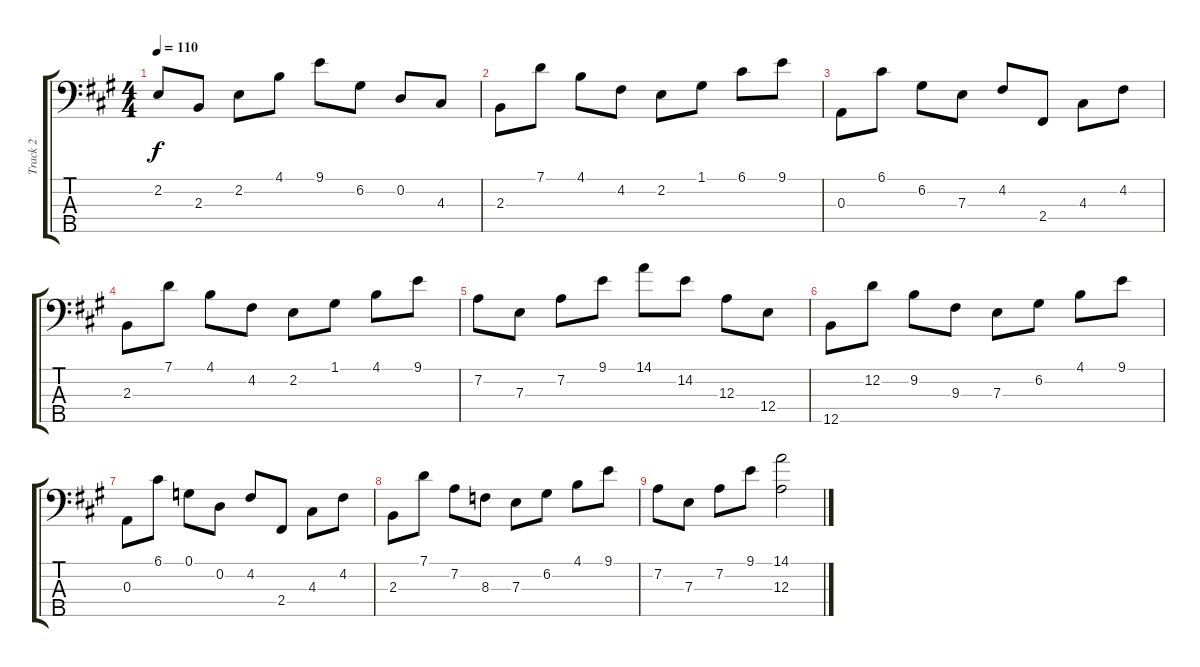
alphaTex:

\track ("Track 2" "Track 2") {instrument acousticguitarnylon}
\staff {score tabs}
\tuning (G2 D2 A1 E1 B0) {hide}
\ts (4 4)
\tempo 110
\clef f4
\ks a
2.2.8{dy f} 2.3.8 2.2.8 4.1.8 9.1.8 6.2.8 0.2.8 4.3.8 |
2.3.8 7.1.8 4.1.8 4.2.8 2.2.8 1.1.8 6.1.8 9.1.8 |
0.3.8 6.1.8 6.2.8 7.3.8 4.2.8 2.4.8 4.3.8 4.2.8 |
2.3.8 7.1.8 4.1.8 4.2.8 2.2.8 1.1.8 4.1.8 9.1.8 |
7.2.8 7.3.8 7.2.8 9.1.8 14.1.8 14.2.8 12.3.8 12.4.8 |
12.5.8 12.2.8 9.2.8 9.3.8 7.3.8 6.2.8 4.1.8 9.1.8 |
0.3.8 6.1.8 0.1.8 0.2.8 4.2.8 2.4.8 4.3.8 4.2.8 |
2.3.8 7.1.8 7.2.8 8.3.8 7.3.8 6.2.8 4.1.8 9.1.8 |
7.2.8 7.3.8 7.2.8 9.1.8 (14.1 12.3).2
